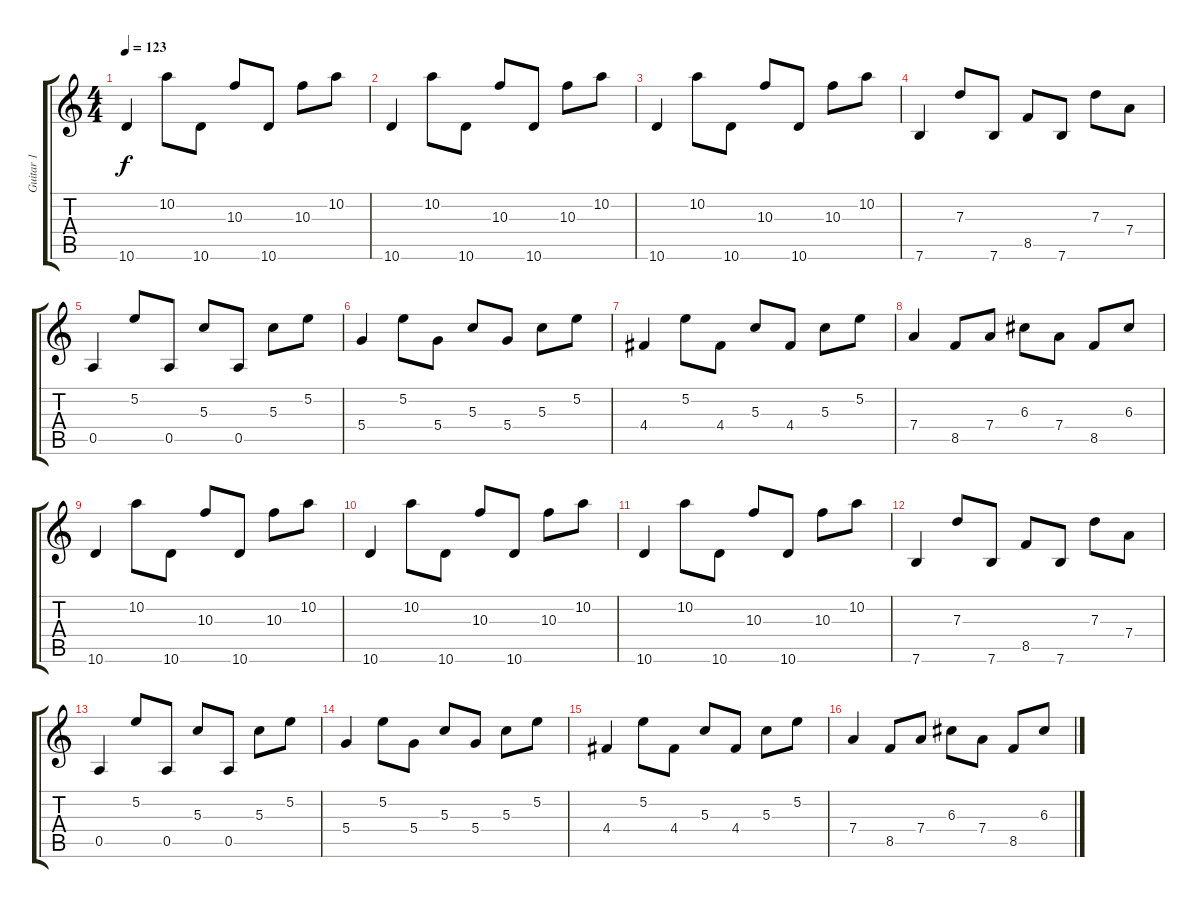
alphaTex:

\track ("Guitar 1" "Guitar 1") {instrument electricguitarjazz}
\staff {score tabs}
\tuning (E4 B3 G3 D3 A2 E2) {hide}
\ts (4 4)
\tempo 123
\clef g2
\ks c
10.6.4{dy f} 10.2.8 10.6.8 10.3.8 10.6.8 10.3.8 10.2.8 |
10.6.4 10.2.8 10.6.8 10.3.8 10.6.8 10.3.8 10.2.8 |
10.6.4 10.2.8 10.6.8 10.3.8 10.6.8 10.3.8 10.2.8 |
7.6.4 7.3.8 7.6.8 8.5.8 7.6.8 7.3.8 7.4.8 |
0.5.4 5.2.8 0.5.8 5.3.8 0.5.8 5.3.8 5.2.8 |
5.4.4 5.2.8 5.4.8 5.3.8 5.4.8 5.3.8 5.2.8 |
4.4.4 5.2.8 4.4.8 5.3.8 4.4.8 5.3.8 5.2.8 |
7.4.4 8.5.8 7.4.8 6.3.8 7.4.8 8.5.8 6.3.8 |
10.6.4 10.2.8 10.6.8 10.3.8 10.6.8 10.3.8 10.2.8 |
10.6.4 10.2.8 10.6.8 10.3.8 10.6.8 10.3.8 10.2.8 |
10.6.4 10.2.8 10.6.8 10.3.8 10.6.8 10.3.8 10.2.8 |
7.6.4 7.3.8 7.6.8 8.5.8 7.6.8 7.3.8 7.4.8 |
0.5.4 5.2.8 0.5.8 5.3.8 0.5.8 5.3.8 5.2.8 |
5.4.4 5.2.8 5.4.8 5.3.8 5.4.8 5.3.8 5.2.8 |
4.4.4 5.2.8 4.4.8 5.3.8 4.4.8 5.3.8 5.2.8 |
7.4.4 8.5.8 7.4.8 6.3.8 7.4.8 8.5.8 6.3.8
